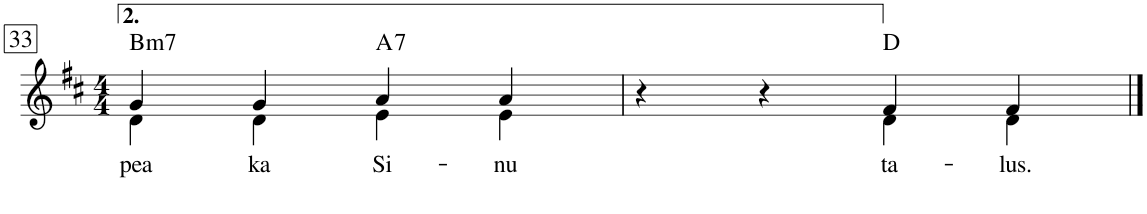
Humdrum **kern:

**kern	**text	**harte
*part1	*part1	*part1
*staff1	*staff1	*
*I"Voice	*	*
!!LO:PB:g=z
*clefG2	*	*
*k[f#c#]	*	*
*M4/4	*	*
=33	=33	=33
!	!LO:LY:b	!LO:H:kt=m7
*^	*	*
4g/	4d\	pea	B:min7
!	!	!LO:LY:b	!
4g/	4d\	ka	.
!	!	!LO:LY:b	!LO:H:kt=7
4a/	4e\	Si-	A:7
!	!	!LO:LY:b	!
4a/	4e\	-nu	.
=34	=34	=34	=34
4r	2ryy	.	.
4r	.	.	.
!	!	!LO:LY:b	!
4f#/	4d\	ta-	D:maj
!	!	!LO:LY:b	!
4f#/	4d\	-lus.	.
*v	*v	*	*
==	==	==
*-	*-	*-
